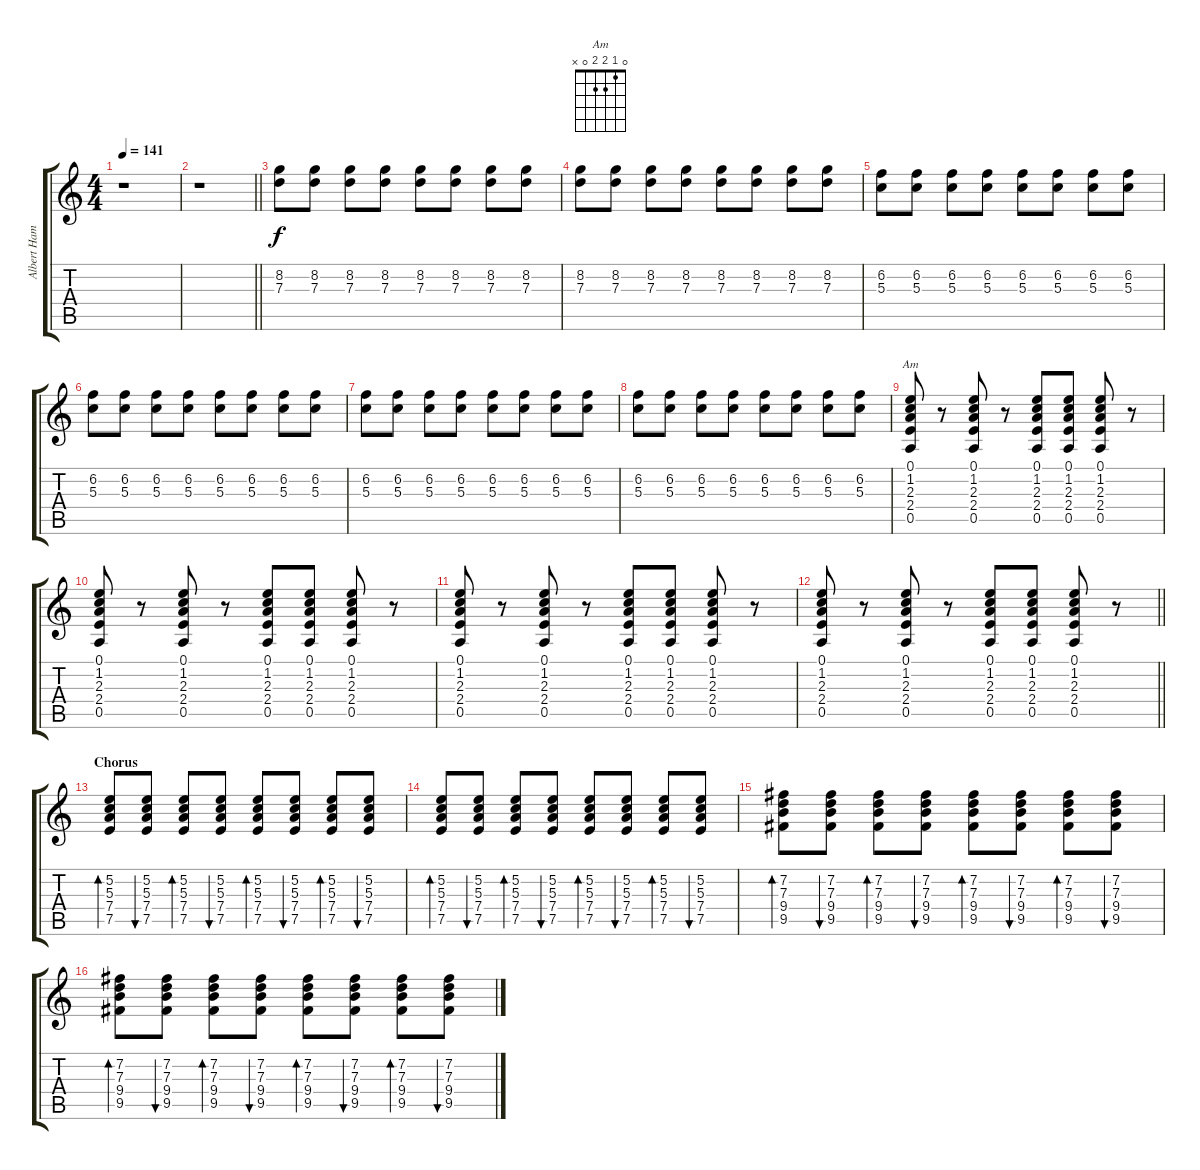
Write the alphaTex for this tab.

\track ("Albert Hammond Jr. - Rhythm Guitar" "Albert Ham") {instrument distortionguitar}
\staff {score tabs}
\tuning (E4 B3 G3 D3 A2 E2) {hide}
\chord ("Am" 0 1 2 2 0 x)
\ts (4 4)
\tempo 141
\clef g2
\ks c
r.1{dy f} |
\barLineRight lightlight
r.1 |
(8.2 7.3).8 (8.2 7.3).8 (8.2 7.3).8 (8.2 7.3).8 (8.2 7.3).8 (8.2 7.3).8 (8.2 7.3).8 (8.2 7.3).8 |
(8.2 7.3).8 (8.2 7.3).8 (8.2 7.3).8 (8.2 7.3).8 (8.2 7.3).8 (8.2 7.3).8 (8.2 7.3).8 (8.2 7.3).8 |
(6.2 5.3).8 (6.2 5.3).8 (6.2 5.3).8 (6.2 5.3).8 (6.2 5.3).8 (6.2 5.3).8 (6.2 5.3).8 (6.2 5.3).8 |
(6.2 5.3).8 (6.2 5.3).8 (6.2 5.3).8 (6.2 5.3).8 (6.2 5.3).8 (6.2 5.3).8 (6.2 5.3).8 (6.2 5.3).8 |
(6.2 5.3).8 (6.2 5.3).8 (6.2 5.3).8 (6.2 5.3).8 (6.2 5.3).8 (6.2 5.3).8 (6.2 5.3).8 (6.2 5.3).8 |
(6.2 5.3).8 (6.2 5.3).8 (6.2 5.3).8 (6.2 5.3).8 (6.2 5.3).8 (6.2 5.3).8 (6.2 5.3).8 (6.2 5.3).8 |
(0.1 1.2 2.3 2.4 0.5).8{ch "Am"} r.8 (0.1 1.2 2.3 2.4 0.5).8 r.8 (0.1 1.2 2.3 2.4 0.5).8 (0.1 1.2 2.3 2.4 0.5).8 (0.1 1.2 2.3 2.4 0.5).8 r.8 |
(0.1 1.2 2.3 2.4 0.5).8 r.8 (0.1 1.2 2.3 2.4 0.5).8 r.8 (0.1 1.2 2.3 2.4 0.5).8 (0.1 1.2 2.3 2.4 0.5).8 (0.1 1.2 2.3 2.4 0.5).8 r.8 |
(0.1 1.2 2.3 2.4 0.5).8 r.8 (0.1 1.2 2.3 2.4 0.5).8 r.8 (0.1 1.2 2.3 2.4 0.5).8 (0.1 1.2 2.3 2.4 0.5).8 (0.1 1.2 2.3 2.4 0.5).8 r.8 |
\barLineRight lightlight
(0.1 1.2 2.3 2.4 0.5).8 r.8 (0.1 1.2 2.3 2.4 0.5).8 r.8 (0.1 1.2 2.3 2.4 0.5).8 (0.1 1.2 2.3 2.4 0.5).8 (0.1 1.2 2.3 2.4 0.5).8 r.8 |
\section ("" "Chorus")
(5.2 5.3 7.4 7.5).8{bd 60} (5.2 5.3 7.4 7.5).8{bu 60} (5.2 5.3 7.4 7.5).8{bd 60} (5.2 5.3 7.4 7.5).8{bu 60} (5.2 5.3 7.4 7.5).8{bd 60} (5.2 5.3 7.4 7.5).8{bu 60} (5.2 5.3 7.4 7.5).8{bd 60} (5.2 5.3 7.4 7.5).8{bu 60} |
(5.2 5.3 7.4 7.5).8{bd 60} (5.2 5.3 7.4 7.5).8{bu 60} (5.2 5.3 7.4 7.5).8{bd 60} (5.2 5.3 7.4 7.5).8{bu 60} (5.2 5.3 7.4 7.5).8{bd 60} (5.2 5.3 7.4 7.5).8{bu 60} (5.2 5.3 7.4 7.5).8{bd 60} (5.2 5.3 7.4 7.5).8{bu 60} |
(7.2 7.3 9.4 9.5).8{bd 60} (7.2 7.3 9.4 9.5).8{bu 60} (7.2 7.3 9.4 9.5).8{bd 60} (7.2 7.3 9.4 9.5).8{bu 60} (7.2 7.3 9.4 9.5).8{bd 60} (7.2 7.3 9.4 9.5).8{bu 60} (7.2 7.3 9.4 9.5).8{bd 60} (7.2 7.3 9.4 9.5).8{bu 60} |
(7.2 7.3 9.4 9.5).8{bd 60} (7.2 7.3 9.4 9.5).8{bu 60} (7.2 7.3 9.4 9.5).8{bd 60} (7.2 7.3 9.4 9.5).8{bu 60} (7.2 7.3 9.4 9.5).8{bd 60} (7.2 7.3 9.4 9.5).8{bu 60} (7.2 7.3 9.4 9.5).8{bd 60} (7.2 7.3 9.4 9.5).8{bu 60}
